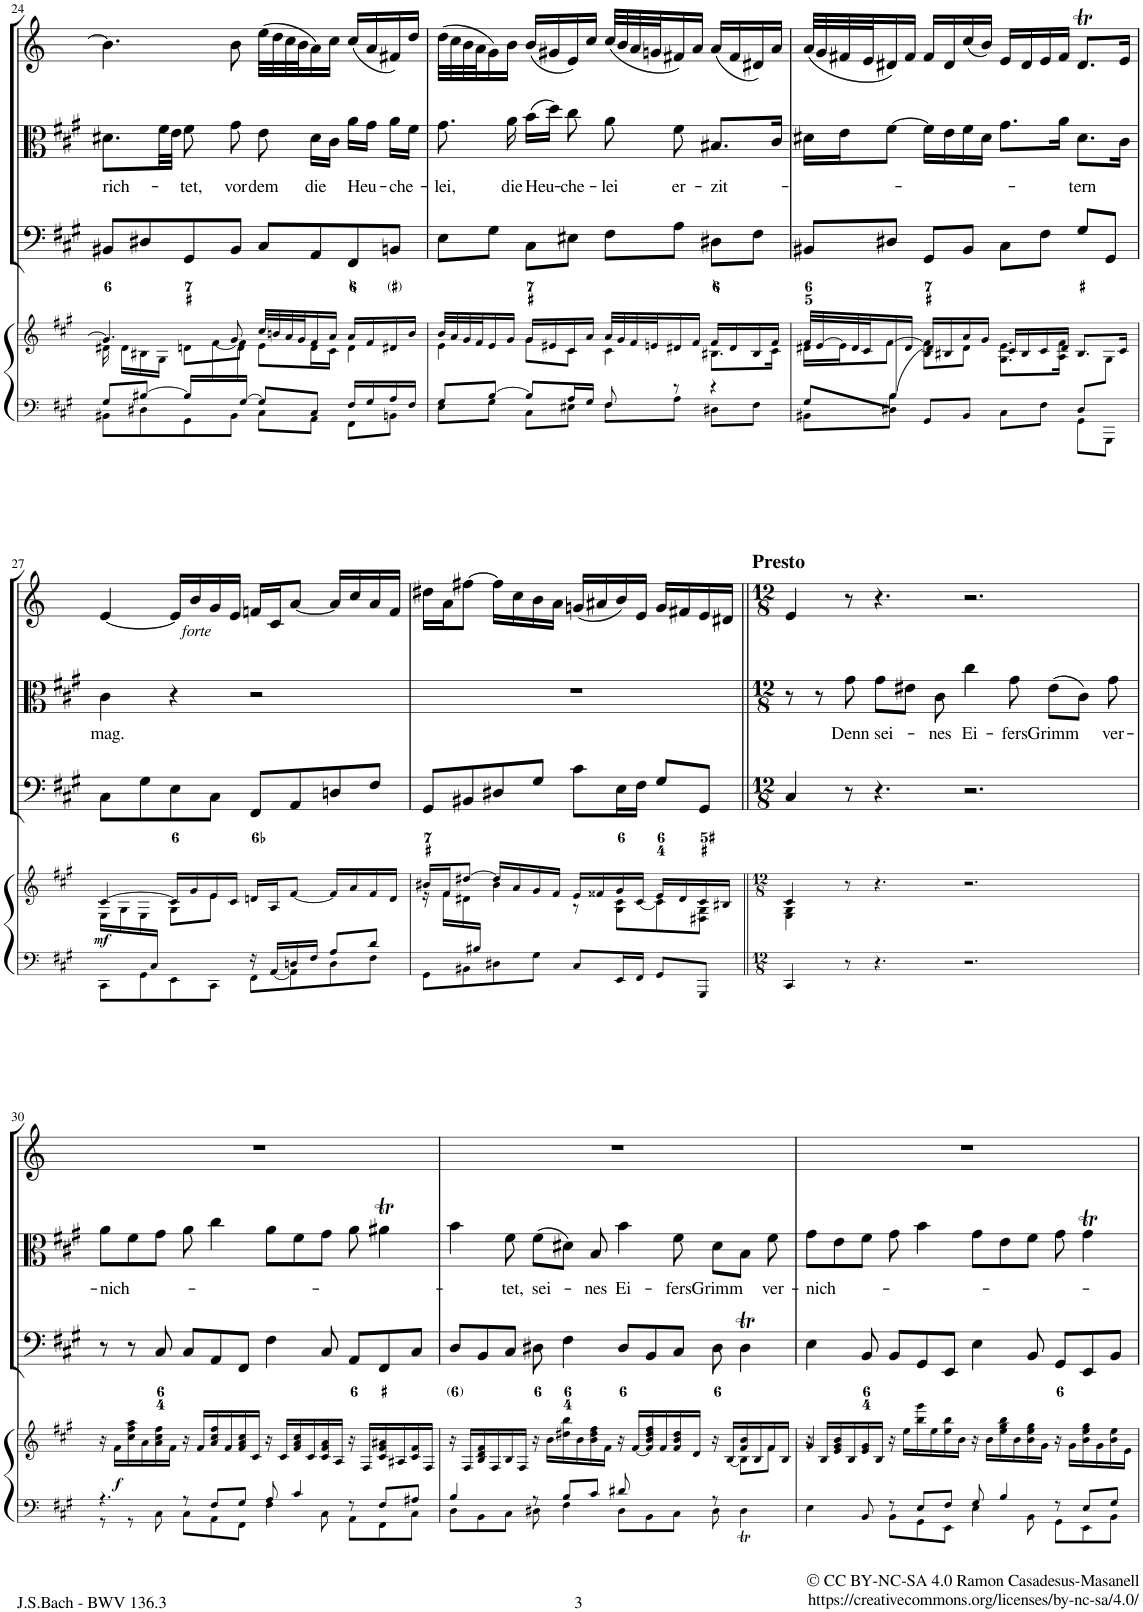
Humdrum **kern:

**kern	**kern	**dynam	**kern	**kern	**text	**kern	**dynam
*part4	*part4	*part4	*part3	*part2	*part2	*part1	*part1
*staff5	*staff4	*staff4/5	*staff3	*staff2	*staff2	*staff1	*staff1
*I"Piano reduction	*	*	*I"Continuo	*I"Alto	*	*I"Oboe I d'amore	*
*I'Pno	*	*	*	*	*	*I'Ob	*
!!LO:PB:g=z
*clefF4	*clefG2	*	*clefF4	*clefC3	*	*clefG2	*
*	*	*	*	*	*	*Trd2c3	*
*k[f#c#g#]	*k[f#c#g#]	*	*k[f#c#g#]	*k[f#c#g#]	*	*k[]	*
*M4/4	*M4/4	*	*M4/4	*M4/4	*	*M4/4	*
*met(c)	*met(c)	*	*met(c)	*met(c)	*	*met(c)	*
=24	=24	=24	=24	=24	=24	=24	=24
*^	*^	*	*	*	*	*	*
*	*	*	*^	*	*	*	*	*	*
!	!	!	!	!	!	!	!	!LO:LY:b	!	!
8G#/L	8BB#X\L	4.g#/]	16d#X\	16ryy	.	8BB#X/L	8.d#X\L	rich-	4.b\]	.
*	*	*	*v	*v	*	*	*	*	*	*
.	.	.	16d#\LL	.	.	.	.	.	.
[8B#X/J	8D#X\	.	16B#X\	.	8D#X/	.	.	.	.
.	.	.	16G#\JJ	.	.	32f#\LL	.	.	.
.	.	.	.	.	.	32e\JJJ	.	.	.
!	!	!	!	!	!	!	!LO:LY:b	!	!
16B#/LL]	8GG#\	.	8dn\L	.	8GG#/	8f#\	-tet,	.	.
*	*	*	*^	*	*	*	*	*	*
8ryy	.	.	.	[16f#\	.	.	.	.	.	.
!	!	!	!	!	!	!	!	!LO:LY:b	!	!
.	8BB#\J	8g#/	8f#\J]	16d\	.	8BB#/J	8g#\	vor	8b\	.
[16G#/JJ	.	.	.	2ryy	.	.	.	.	.	.
!	!	!	!	!	!	!	!	!LO:LY:b	!	!
8G#/L]	8C#\L	32cc#/LLL	8e\L	.	.	8C#/L	8e\	dem	(32ee\LLL	.
.	.	32bn/	.	.	.	.	.	.	32dd\	.
.	.	32a/	.	.	.	.	.	.	32cc\	.
.	.	32g#/J	.	.	.	.	.	.	32b\J	.
!	!	!	!	!	!	!	!	!LO:LY:b	!	!
8C#/J	8AA\J	16f#/	16d\L	.	.	8AA/	16d#\LL	die	16a\)	.
.	.	16a/JJ	16c#\JJ	.	.	.	16c#\JJ	.	16cc\JJ	.
!	!	!	!	!	!	!	!	!LO:LY:b	!	!
16F#/LL	8FF#\L	16a/LL	4d\	.	.	8FF#/	16a\LL	Heu-	(16cc/LL	.
16G#/	.	16f#/	.	.	.	.	16g#\JJ	.	16a/	.
!	!	!	!	!	!	!	!	!LO:LY:b	!	!
16A/	8BBn\J	16d#X/	.	.	.	8BBn/J	16a\LL	-che-	16f#X/)	.
16F#/JJ	.	16b/JJ	.	16ryy	.	.	16f#\JJ	.	16dd/JJ	.
=25	=25	=25	=25	=25	=25	=25	=25	=25	=25	=25
!	!	!	!	!	!	!	!	!LO:LY:b	!	!
*	*	*	*v	*v	*	*	*	*	*	*
8G#/L	8E\L	32b/LLL	4e\	.	8E\L	8.g#\	-lei,	(32dd\LLL	.
.	.	32a/	.	.	.	.	.	32cc\	.
.	.	32g#/	.	.	.	.	.	32b\	.
.	.	32f#/J	.	.	.	.	.	32a\J	.
[8B/J	8G#\J	16e/	.	.	8G#\J	.	.	16g\)	.
!	!	!	!	!	!	!	!LO:LY:b	!	!
.	.	16g#/JJ	.	.	.	16a\	die	16b\JJ	.
!	!	!	!	!	!	!	!LO:LY:b	!	!
8B/L]	8C#\L	16g#/LL	8g#\L	.	8C#\L	(16b\LL	Heu-	(16b/LL	.
.	.	16e#X/	.	.	.	16dd\JJ)	.	16g#X/	.
!	!	!	!	!	!	!	!LO:LY:b	!	!
16A/L	8E#X\J	16c#/	8c#\J	.	8E#X\J	8cc#\	-che-	16e/)	.
16G#/JJ	.	16a/JJ	.	.	.	.	.	16cc/JJ	.
!	!	!	!	!	!	!	!LO:LY:b	!	!
8F#/	8F#\L	32a/LLL	4c#\	.	8F#\L	8a\	-lei	(32cc/LLL	.
.	.	32g#/	.	.	.	.	.	32b/	.
.	.	32f#/	.	.	.	.	.	32a/	.
.	.	32en/J	.	.	.	.	.	32gn/J	.
!	!	!	!	!	!	!	!LO:LY:b	!	!
8r	8A\J	16d#X/	.	.	8A\J	8f#\	er-	16f#X/)	.
.	.	16f#/JJ	.	.	.	.	.	16a/JJ	.
!	!	!	!	!	!	!	!LO:LY:b	!	!
4r	8D#X\L	16f#/LL	8.B#X\L	.	8D#X\L	8.B#X/L	-zit-	(16a/LL	.
.	.	16d#/	.	.	.	.	.	16f#/	.
.	8F#\J	16B#/	.	.	8F#\J	.	.	16d#X/)	.
.	.	16f#/JJ	16c#\Jk	.	.	16c#/Jk	.	16a/JJ	.
=26	=26	=26	=26	=26	=26	=26	=26	=26	=26
*^	*^	*	*	*	*	*	*	*	*
8ryy	2.ryy	8G#/L	8BB#X\L	32f#/LLL	16d#X\LL	.	8BB#X/L	16d#X\LL	.	(32a/LLL	.
.	.	.	.	[32e/	.	.	.	.	.	32g/	.
.	.	.	.	32d#/	16e\J]	.	.	16e\J	.	32f#X/	.
.	.	.	.	32c#/J	.	.	.	.	.	32e/J	.
[16B#X/	.	8B#\J	8D#X\J	16ryy	[>8f#\J	.	8D#X/J	[8f#\J	.	16d#X/)	.
2ryy	.	.	.	16d#/JJ	.	.	.	.	.	16f#/JJ	.
.	.	8GG#/L	4ryy	16d#/LL	8B#\] 8f#\]L	.	8GG#/L	16f#\LL]	.	16f#/LL	.
.	.	.	.	16B#X/	.	.	.	16e\	.	16d#/	.
.	.	8BB#/J	.	16a/	8d#\J	.	8BB#/J	16f#\	.	(16cc/	.
.	.	.	.	16g#/JJ	.	.	.	16d#\JJ	.	16b/JJ)	.
.	.	8C#\L	2ryy	16c#/LL	8.G#\ 8.e\L	.	8C#\L	8.g#\L	.	16e/LL	.
.	.	.	.	16B#X/	.	.	.	.	.	16d#/	.
.	.	8F#\J	.	16c#/	.	.	8F#\J	.	.	16e/	.
4ryy	.	.	.	16d#/JJ	16A\ 16f#\Jk	.	.	16a\Jk	.	16f#/JJ	.
!	!	!	!	!	!	!	!	!	!LO:LY:b	!	!
.	8D#/L	8GG#\L	.	8.B#/L	8ryy	.	8G#/L	8.d#\L	-tern	8.d#t/L	.
.	8ryy	8GGG#\J	.	.	8G#\J	.	8GG#/J	.	.	.	.
16ryy	.	.	.	16c#/Jk	.	.	.	16c#\Jk	.	16e/Jk	.
*	*v	*v	*v	*	*	*	*	*	*	*	*
!!LO:LB:g=z
=27	=27	=27	=27	=27	=27	=27	=27	=27	=27
!	!	!	!	!LO:DY:b	!	!	!LO:LY:b	!	!
8.ryy	8CC#\L	[>4c#/	16E\LL	mf	8C#\L	4c#\	mag.	[4e/	.
.	.	.	16G#\	.	.	.	.	.	.
.	8GG#\	.	16E\	.	8G#\	.	.	.	.
16C#/JJ	.	.	16ryy	.	.	.	.	.	.
4ryy	8EE\	16c#/LL]	8G#\L	.	8E\	4r	.	16e/LL]	.
!	!	!	!	!	!	!	!	!	!LO:DY:b
.	.	16g#/	.	.	.	.	.	16b/	other-dynamics
.	8CC#\J	16e/	8e\J	.	8C#\J	.	.	16g/	.
.	.	16c#/JJ	.	.	.	.	.	16e/JJ	.
16r	8FF#\L	16dn/LL	2ryy	.	8FF#/L	2r	.	16fn/LL	.
[<16AA/LL	.	16A/J	.	.	.	.	.	16c/J	.
16Dn/	8AA\]	[8f#/J	.	.	8AA/	.	.	[8a/J	.
16F#/JJ	.	.	.	.	.	.	.	.	.
8A/L	8D\	16f#/LL]	.	.	8Dn/	.	.	16a/LL]	.
.	.	16a/	.	.	.	.	.	16cc/	.
8d/J	8F#\J	16f#/	.	.	8F#/J	.	.	16a/	.
.	.	16d/JJ	.	.	.	.	.	16f/JJ	.
=28	=28	=28	=28	=28	=28	=28	=28	=28	=28
8.ryy	8GG#\L	16b#X/LL	16r	.	8GG#/L	1r	.	16dd#X\LL	.
.	.	16f#/J	16f#\LL	.	.	.	.	16a\J	.
.	8BB#X\	[8dd#X/J	16d#X\	.	8BB#X/	.	.	[8ff#X\J	.
16B#X/JJ	.	.	16ryy	.	.	.	.	.	.
2.ryy	8D#X\	16dd#/LL]	4b#\	.	8D#X/	.	.	16ff#\LL]	.
.	.	16a/	.	.	.	.	.	16cc\	.
.	8G#\J	16g#/	.	.	8G#/J	.	.	16b\	.
.	.	16f#/JJ	.	.	.	.	.	16a\JJ	.
.	8C#/L	16e/LL	8r	.	8c#\L	.	.	(16gn/LL	.
.	.	16f##X/	.	.	.	.	.	16a#X/	.
.	16EE/L	16g#/	8G#\ 8c#\L	.	16E\L	.	.	16b/)	.
.	16FF#/JJ	[<16c#/JJ	.	.	16F#\JJ	.	.	16e/JJ	.
.	8GG#/L	16e/LL	8c#\]	.	8G#/L	.	.	16g/LL	.
.	.	16d#/	.	.	.	.	.	16f#X/	.
.	8GGG#/J	16c#/	8D#X\ 8G#\J	.	8GG#/J	.	.	16e/	.
.	.	16B#X/JJ	.	.	.	.	.	16d#X/JJ	.
*v	*v	*	*	*	*	*	*	*	*
=29||	=29||	=29||	=29||	=29||	=29||	=29||	=29||	=29||
*M12/8	*M12/8	*	*	*M12/8	*M12/8	*	*M12/8	*
!	!	!	!	!	!	!	!LO:TX:a:B:t=Presto	!
4CC#/	4c#/	4E\ 4G#\	.	4C#/	8r	.	4e/	.
.	.	.	.	.	8r	.	.	.
!	!	!	!	!	!	!LO:LY:b	!	!
8r	8r	8ryy	.	8r	8g#\	Denn	8r	.
!	!	!	!	!	!	!LO:LY:b	!	!
4.r	4.r	4.ryy	.	4.r	8g#\L	sei-	4.r	.
.	.	.	.	.	8e#X\J	.	.	.
!	!	!	!	!	!	!LO:LY:b	!	!
.	.	.	.	.	8c#\	-nes	.	.
!	!	!	!	!	!	!LO:LY:b	!	!
2.r	2.r	2.ryy	.	2.r	4cc#\	Ei-	2.r	.
!	!	!	!	!	!	!LO:LY:b	!	!
.	.	.	.	.	8g#\	-fers	.	.
!	!	!	!	!	!	!LO:LY:b	!	!
.	.	.	.	.	(8e#\L	Grimm	.	.
.	.	.	.	.	8c#\J)	.	.	.
!	!	!	!	!	!	!LO:LY:b	!	!
.	.	.	.	.	8g#\	ver-	.	.
*	*v	*v	*	*	*	*	*	*
!!LO:LB:g=z
=30	=30	=30	=30	=30	=30	=30	=30
*^	*	*	*	*	*	*	*
!	!	!	!	!	!	!LO:LY:b	!	!
4.r	8r	16r	.	8r	8a\L	-nich-	1.r	.
!	!	!	!LO:DY:b	!	!	!	!	!
.	.	16f#\LL	f	.	.	.	.	.
.	8r	16cc#\ 16ff#\ 16aa\	.	8r	8f#\	.	.	.
.	.	16a\	.	.	.	.	.	.
.	8C#\	16a\ 16cc#\ 16ff#\	.	8C#/	8g#\J	.	.	.
.	.	16f#\JJ	.	.	.	.	.	.
8r	8C#\L	16r	.	8C#/L	8a\	.	.	.
.	.	16f#/LL	.	.	.	.	.	.
8F#/L	8AA\	16a/ 16cc#/ 16ff#/	.	8AA/	4cc#\	.	.	.
.	.	16f#/	.	.	.	.	.	.
8G#/J	8FF#\J	16f#/ 16a/ 16cc#/	.	8FF#/J	.	.	.	.
.	.	16c#/JJ	.	.	.	.	.	.
8A/	4F#\	16r	.	4F#\	8a\L	.	.	.
.	.	16c#/LL	.	.	.	.	.	.
4c#/	.	16f#/ 16a/ 16cc#/	.	.	8f#\	.	.	.
.	.	16c#/	.	.	.	.	.	.
.	8C#\	16c#/ 16f#/ 16a/	.	8C#/	8g#\J	.	.	.
.	.	16A/JJ	.	.	.	.	.	.
8r	8AA\L	16r	.	8AA/L	8a\	.	.	.
.	.	16F#/LL	.	.	.	.	.	.
8F#/L	8FF#\	16c#/ 16f#/ 16a#X/	.	8FF#/	4a#Xt\	.	.	.
.	.	16A#X/	.	.	.	.	.	.
8A#X/J	8C#\J	16c#/ 16f#/	.	8C#/J	.	.	.	.
.	.	16F#/JJ	.	.	.	.	.	.
=31	=31	=31	=31	=31	=31	=31	=31	=31
*	*	*^	*	*	*	*	*	*
4B/	8D\L	16r	2..ryy	.	8D/L	4b\	.	1.r	.
.	.	16F#/LL	.	.	.	.	.	.	.
.	8BB\	16B/ 16d/ 16f#/	.	.	8BB/	.	.	.	.
.	.	16F#/	.	.	.	.	.	.	.
!	!	!	!	!	!	!	!LO:LY:b	!	!
8ryy	8C#\J	16B/	.	.	8C#/J	8f#\	-tet,	.	.
.	.	16F#/JJ	.	.	.	.	.	.	.
!	!	!	!	!	!	!	!LO:LY:b	!	!
8r	8D#X\	16r	.	.	8D#X\	(8f#\L	sei-	.	.
.	.	16b\LL	.	.	.	.	.	.	.
8B/L	4F#\	16dd#X\ 16bb\	.	.	4F#\	8d#X\J)	.	.	.
.	.	16b\	.	.	.	.	.	.	.
!	!	!	!	!	!	!	!LO:LY:b	!	!
8c#/J	.	16b\ 16dd#\ 16ff#\	.	.	.	8B/	-nes	.	.
.	.	16f#\JJ	.	.	.	.	.	.	.
!	!	!	!	!	!	!	!LO:LY:b	!	!
8d#X/	8D#\L	16r	.	.	8D#/L	4b\	Ei-	.	.
.	.	[<16f#/LL	.	.	.	.	.	.	.
4ryy	8BB\	16b/ 16dd#/ 16ff#/	4f#/]	.	8BB/	.	.	.	.
.	.	16f#/	.	.	.	.	.	.	.
!	!	!	!	!	!	!	!LO:LY:b	!	!
.	8C#\J	16f#/ 16b/ 16dd#/	.	.	8C#/J	8f#\	-fers	.	.
.	.	16d/JJ	.	.	.	.	.	.	.
!	!	!	!	!	!	!	!LO:LY:b	!	!
8r	8D#\	16r	8ryy	.	8D#\	8d#\L	Grimm	.	.
.	.	[<16B/LL	.	.	.	.	.	.	.
4ryy	4D#t\	16f#/ 16b/	8B\L]	.	4D#t\	8B\J	.	.	.
.	.	16B/	.	.	.	.	.	.	.
!	!	!	!	!	!	!	!LO:LY:b	!	!
.	.	16f#/	8f#\J	.	.	8f#\	ver-	.	.
.	.	16B/JJ	.	.	.	.	.	.	.
=32	=32	=32	=32	=32	=32	=32	=32	=32	=32
!	!	!	!	!	!	!	!LO:LY:b	!	!
4ryy	4E\	16r	4g#/	.	4E\	8g#\L	-nich-	1.r	.
.	.	16B/LL	.	.	.	.	.	.	.
.	.	16e/ 16g#/ 16b/	.	.	.	8e\	.	.	.
.	.	16B/	.	.	.	.	.	.	.
8ryy	8BB/	16e/ 16g#/	1ryy	.	8BB/	8f#\J	.	.	.
.	.	16B/JJ	.	.	.	.	.	.	.
8r	8BB\L	16r	.	.	8BB/L	8g#\	.	.	.
.	.	16ee\LL	.	.	.	.	.	.	.
8E/L	8GG#\	16bb\ 16ggg#\	.	.	8GG#/	4b\	.	.	.
.	.	16ee\	.	.	.	.	.	.	.
8F#/J	8EE\J	16ee\ 16bb\	.	.	8EE/J	.	.	.	.
.	.	16b\JJ	.	.	.	.	.	.	.
8G#/	4E\	16r	.	.	4E\	8g#\L	.	.	.
.	.	16b\LL	.	.	.	.	.	.	.
4B/	.	16ee\ 16gg#\ 16bb\	.	.	.	8e\	.	.	.
.	.	16b\	.	.	.	.	.	.	.
.	8BB\	16b\ 16ee\ 16gg#\	.	.	8BB/	8f#\J	.	.	.
.	.	16g#\JJ	.	.	.	.	.	.	.
8r	8GG#\L	16r	.	.	8GG#/L	8g#\	.	.	.
.	.	16g#\LL	.	.	.	.	.	.	.
8E/L	8EE\	16b\ 16ee\ 16gg#\	4ryy	.	8EE/	4g#t\	.	.	.
.	.	16g#\	.	.	.	.	.	.	.
8G#/J	8BB\J	16b\ 16ee\	.	.	8BB/J	.	.	.	.
.	.	16e\JJ	.	.	.	.	.	.	.
*v	*v	*	*	*	*	*	*	*	*
*	*v	*v	*	*	*	*	*	*
=	=	=	=	=	=	=	=
*-	*-	*-	*-	*-	*-	*-	*-
